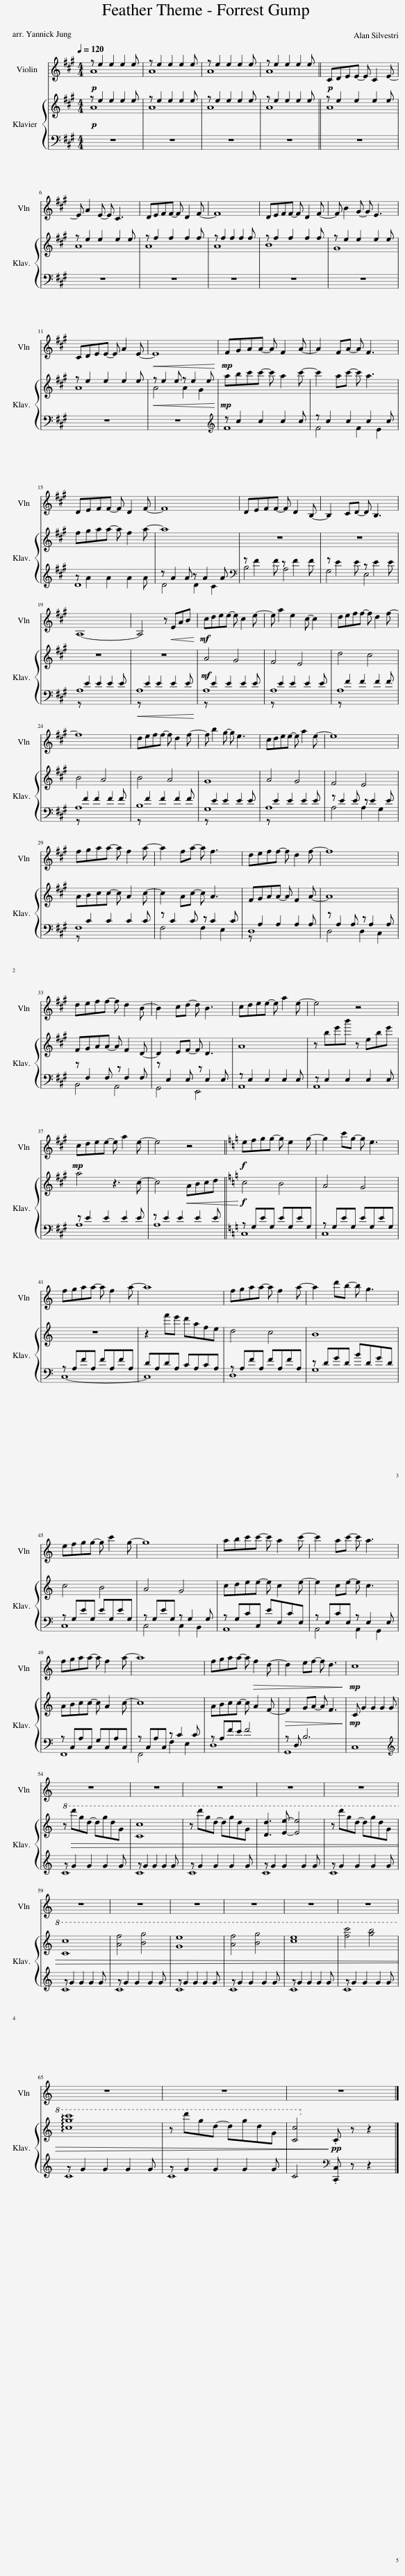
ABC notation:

X:1
%%score ( 1 2 ) { ( 3 4 ) | ( 5 6 ) }
L:1/8
Q:1/4=120
M:4/4
I:linebreak $
K:A
V:1 treble
V:2 treble
V:3 treble
V:4 treble
V:5 bass
V:6 bass
V:1
!p! A8 | A8 | A8 | A8 ||!p! CDEE- E C2 E- |$ %5
 E A2 E- E C3 | DEFF- F D2 F- | F8 | DEFF- F D2 F- | F B2 G- G E3 |$ %10
 CDEE- E A2 E- |!<(! E8!<)! |!mp! FGAA- A F2 A- | A2 FA- A F3 |$ DEFF- F D2 F- | %15
 F8 | DEFF- F D2 B,- | B,2 CD- D B,3 |$ A,8- | A,4 z!<(! EAB!<)! | %20
!mf! cdee- e c2 e- | e a2 e2 c- c2 | deff- f d2 f- |$ f8 | deff- f d2 f- | %25
 f b2 g- g e3 | cdee- e a2 e- | e8 |$ fgaa- a f2 a- | a2 fa- a f3 | %30
 deff- f d2 f- | f8 |$ deff- f d2 B- | B2 cd- d B3 | cdee- e a2 e- | %35
 e4 z4 |$!mp! cdee- e a2 e- | e4 z4 ||[K:C]!f! efgg- g e2 g- | g2 c'g- g e3 |$ %40
 fgaa- a f2 a- | a8 | fgaa- a f2 a- | a2 d'b- b g3 |$ efgg- g c'2 g- | %45
 g8 | abc'c'- c' a2 c'- | c'2 ac'- c' a3 |$ fgaa- a f2 a- | a8 | %50
 fgaa- a!>(! f2 d- | d2 ef- f d3!>)! |!mp! c8 |$ z8 | z8 | %55
 z8 | z8 | z8 |$ z8 | z8 | %60
 z8 | z8 | z8 | z8 |$ z8 | %65
 z8 | z8 |] %67
V:2
 z e2 e2 e2 e | z e2 e2 e2 e | z e2 e2 e2 e | z e2 e2 e2 e || x8 |$ %5
 x8 | x8 | x8 | x8 | x8 |$ %10
 x8 | x8 | x8 | x8 |$ x8 | %15
 x8 | x8 | x8 |$ x8 | x8 | %20
 x8 | x8 | x8 |$ x8 | x8 | %25
 x8 | x8 | x8 |$ x8 | x8 | %30
 x8 | x8 |$ x8 | x8 | x8 | %35
 x8 |$ x8 | x8 ||[K:C] x8 | x8 |$ %40
 x8 | x8 | x8 | x8 |$ x8 | %45
 x8 | x8 | x8 |$ x8 | x8 | %50
 x8 | x8 | x8 |$ x8 | x8 | %55
 x8 | x8 | x8 |$ x8 | x8 | %60
 x8 | x8 | x8 | x8 |$ x8 | %65
 x8 | x8 |] %67
V:3
!p! A8 | A8 | A8 | A8 || A8 |$ %5
 A8 | A8 | A8 | B8 | G8 |$ %10
 A8 |!<(! z e2 e z e2 e!<)! |!mp! abc'c'- c' a2 c'- | c'2 ac'- c' a3 |$ fgaa- a f2 a- | %15
 a8 | z8 | z8 |$ z8 | z8 | %20
!mf! A4 G4 | F4 E4 | d4 c4 |$ B4 A4 | B4 A4 | %25
 G8 | A4 G4 | F4 E4 |$ ABcc- c A2 c- | c2 Ac- c A3 | %30
 FGAA- A F2 A- | A8 |$ FGAA- A F2 D- | D2 EF- F D3 | A8 | %35
 z be'b' z ebe' |$ a4 z3 c- | c4!<(! ABcd!<)! ||[K:C]!f! c4 B4 | A4 G4 |$ %40
 z8 | z2 f'e' d'afe | d4 c4 | B8 |$ c4 B4 | %45
 A4 G4 | cdee- e c2 e- | e2 ce- e c3 |$ ABcc- c A2 c- | c8 | %50
 ABcc- c A2 F- |!>(! F2 GA- A F3!>)! |!mp! C G2 G2 G2 G |$!8va(! z!>(! d''g'd'- d'g'd'g | [cc']8 | %55
 z d''g'd'- d'g'd'g | [dd']3 [ee']- [ee']4 | z d''g'd'- d'g'd'g |$ [cc']8 | [af']4 [bg']4 | %60
 [ge']8 | [af']4 [bg']4 | [c'e']8 | [f'c'']4 [g'b']4 |$ !arpeggio![c'g'c'']8 | %65
 z d''g'd'- d'g'd'g | [cc']4!8va)!!>)!!pp! .C z z2 |] %67
V:4
 z e2 e2 e2 e | z e2 e2 e2 e | z e2 e2 e2 e | z e2 e2 e2 e || z e2 e2 e2 e |$ %5
 z e2 e2 e2 e | z f2 f2 f2 f | z f2 f2 f2 f | z f2 f2 f2 f | z e2 e2 e2 e |$ %10
 z e2 e2 e2 e | A4 A2 G2 | x8 | x8 |$ x8 | %15
 x8 | x8 | x8 |$ x8 | x8 | %20
 x8 | x8 | x8 |$ x8 | x8 | %25
 x8 | x8 | x8 |$ x8 | x8 | %30
 x8 | x8 |$ x8 | x8 | x8 | %35
 x8 |$ x8 | x8 ||[K:C] x8 | x8 |$ %40
 x8 | x8 | x8 | x8 |$ x8 | %45
 x8 | x8 | x8 |$ x8 | x8 | %50
 x8 | x8 | x8 |$!8va(! x8 | x8 | %55
 x8 | x8 | x8 |$ x8 | x8 | %60
 x8 | x8 | x8 | x8 |$ x8 | %65
 x8 | x4!8va)! x4 |] %67
V:5
 z8 | z8 | z8 | z8 || z8 |$ %5
 z8 | z8 | z8 | z8 | z8 |$ %10
 z8 | z8 |[K:treble] F8 | F4 F2 E2 |$ D8 | %15
 D4 D2 C2 |[K:bass] B,4 A,4 | G,4 E,4 |$ A,8 |!<(! A,8!<)! | %20
 A,8 | A,8 | A,8 |$ A,8 | B,8 | %25
 G,8 | A,8 | A,4 A,2 G,2 |$ F,8 | F,4 F,2 E,2 | %30
 D,8 | D,4 D,2 C,2 |$ B,,4 A,,4 | G,,4 E,,4 | A,,8 | %35
 A,,8 |$ A,8 | A,8 ||[K:C] z G,EG, EG,EG, | z G,EG, EG,EG, |$ %40
 z A,FA, FA,FA, | DA,DA, CA,CA, | z A,FA, FA,FA, | z DGD BDGD |$ z G,EG, EG,EG, | %45
 z G,EG, z G,2 G, | z G,CC, EE,CE, | z E,CE, z E,2 E, |$ z C,A,C, G,C,A,C, | z C,A,C, z C2 C | %50
 z A,FE F4 | z D, B,6 | C,8 |$[K:treble] C8 | C8 | %55
 C8 | C8 | C8 |$ C8 | C8 | %60
 C8 | C8 | C8 | C8 |$ C8 | %65
 C8 | C4[K:bass] .[C,,C,] z z2 |] %67
V:6
 x8 | x8 | x8 | x8 || x8 |$ %5
 x8 | x8 | x8 | x8 | x8 |$ %10
 x8 | x8 |[K:treble] z c2 c2 c2 c | z c2 c2 c2 c |$ z A2 A2 A2 A | %15
 z A2 A z A2 A |[K:bass] z F2 F z F2 F | z E2 E z E2 E |$ z E2 E2 E2 E | z E2 E2 E2 E | %20
 z E2 E2 E2 E | z E2 E2 E2 E | z F2 F2 F2 F |$ z F2 F2 F2 F | z F2 F2 F2 F | %25
 z E2 E2 E2 E | z E2 E2 E2 E | z E2 E z E2 E |$ z C2 C2 C2 C | z C2 C z C2 C | %30
 z A,2 A,2 A,2 A, | z A,2 A, z A,2 A, |$ z F,2 F, z F,2 F, | z E,2 E, z E,2 E, | z E,2 E,2 E,2 E, | %35
 z E,2 E,2 E,2 E, |$ z E2 E2 E2 E | z E2 E2 E2 E ||[K:C] C,8 | C,8 |$ %40
 C,8- | C,8 | D,8 | G,8 |$ C,8 | %45
 C,4 C,2 B,,2 | A,,8 | A,,4 A,,2 G,,2 |$ F,,8 | F,,4 F,2 E,2 | %50
 D,8 | G,,8 | x8 |$[K:treble] z G2 G2 G2 G | z G2 G2 G2 G | %55
 z G2 G2 G2 G | z G2 G2 G2 G | z G2 G2 G2 G |$ z G2 G2 G2 G | z G2 G2 G2 G | %60
 z G2 G2 G2 G | z G2 G2 G2 G | z G2 G2 G2 G | z G2 G2 G2 G |$ z G2 G2 G2 G | %65
 z G2 G2 G2 G | x4[K:bass] x4 |] %67
